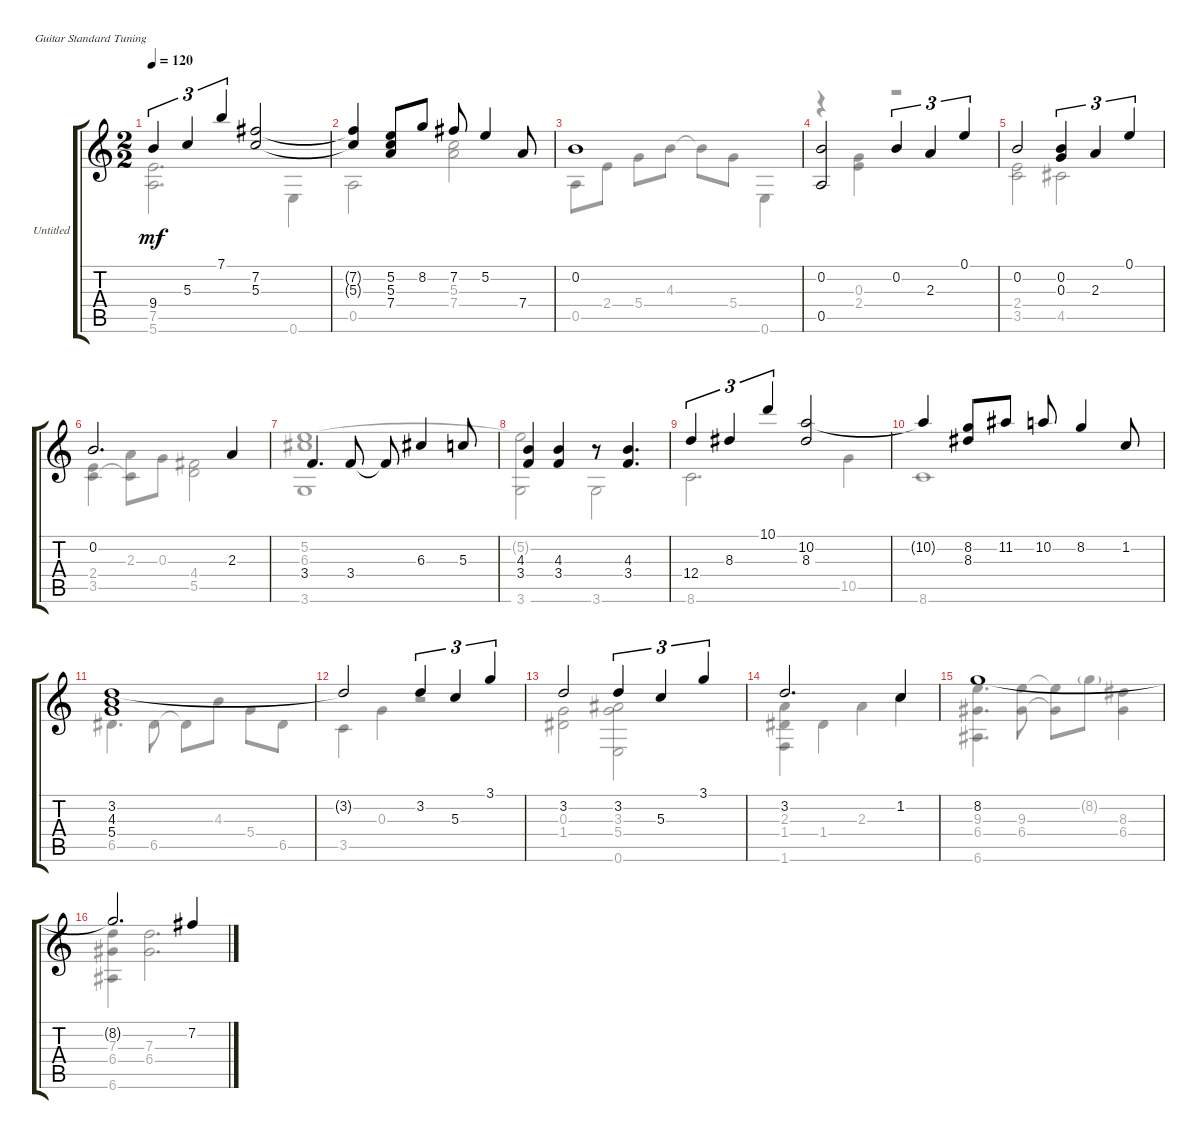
\bracketExtendMode groupsimilarinstruments
\firstSystemTrackNameOrientation horizontal
\otherSystemsTrackNameOrientation horizontal
\track ("Untitled" "Untitled") {instrument acousticguitarnylon}
\staff {score tabs}
\tuning (E4 B3 G3 D3 A2 E2)
\voice
\ts (2 2)
\tempo 120
\clef g2
\ks aminor
9.4.4{tu (3 2) dy mf instrument acousticguitarnylon} 5.3.4{tu (3 2)} 7.1.4{tu (3 2)} (7.2 5.3).2 |
(7.2{t} 5.3{t}).4 (5.2 5.3 7.4).8 8.2.8 7.2.8 5.2.4 7.4.8 |
0.2.1 |
(0.2 0.5).2 0.2.4{tu (3 2)} 2.3.4{tu (3 2)} 0.1.4{tu (3 2)} |
0.2.2 (0.2 0.3).4{tu (3 2)} 2.3.4{tu (3 2)} 0.1.4{tu (3 2)} |
0.2.2{d} 2.3.4 |
3.4.4{d} 3.4.8 3.4{t}.8 6.3.4 5.3.8 |
(4.3 3.4).4 (4.3 3.4).4 r.8 (4.3 3.4).4{d} |
12.4.4{tu (3 2)} 8.3.4{tu (3 2)} 10.1.4{tu (3 2)} (10.2 8.3).2 |
10.2{t}.4 (8.2 8.3).8 11.2.8 10.2.8 8.2.4 1.2.8 |
(3.2 4.3 5.4).1 |
3.2{t}.2 3.2.4{tu (3 2)} 5.3.4{tu (3 2)} 3.1.4{tu (3 2)} |
3.2.2 3.2.4{tu (3 2)} 5.3.4{tu (3 2)} 3.1.4{tu (3 2)} |
3.2.2{d} 1.2.4 |
8.2.1 |
8.2{t}.2{d} 7.2.4
\voice
\clef g2
\ottava regular
\simile none
\ks aminor
(7.5 5.6).2{d dy mf} 0.6.4 |
0.5.2 (5.3 7.4).2 |
0.5.8 2.4.8 5.4.8 4.3.8 4.3{t}.8 5.4.8 0.6.4 |
r.4 (0.3 2.4).4 r.2 |
(2.4 3.5).2 4.5.2 |
(2.4 3.5).4 (2.3 3.5{t}).8 0.3.8 (4.4 5.5).2 |
(5.2 6.3 3.6).1 |
(5.2{t} 3.6).2 3.6.2 |
8.6.2{d} 10.5.4 |
8.6.1 |
6.5.4{d} 6.5.8 6.5{t}.8 4.3.8 5.4.8 6.5.8 |
3.5.4 0.3.4 r.2 |
(0.3 1.4).2 (3.3 5.4 0.6).2 |
(2.3 1.4 1.6).4 1.4.4 2.3.4 1.2.4 |
(9.3 6.4 6.6).4{d} (9.3 6.4).8 (9.3{t} 6.4{t}).8 8.2{g}.8 (8.3 6.4).4 |
(7.3 6.4 6.6).4 (7.3 6.4).2{d}
